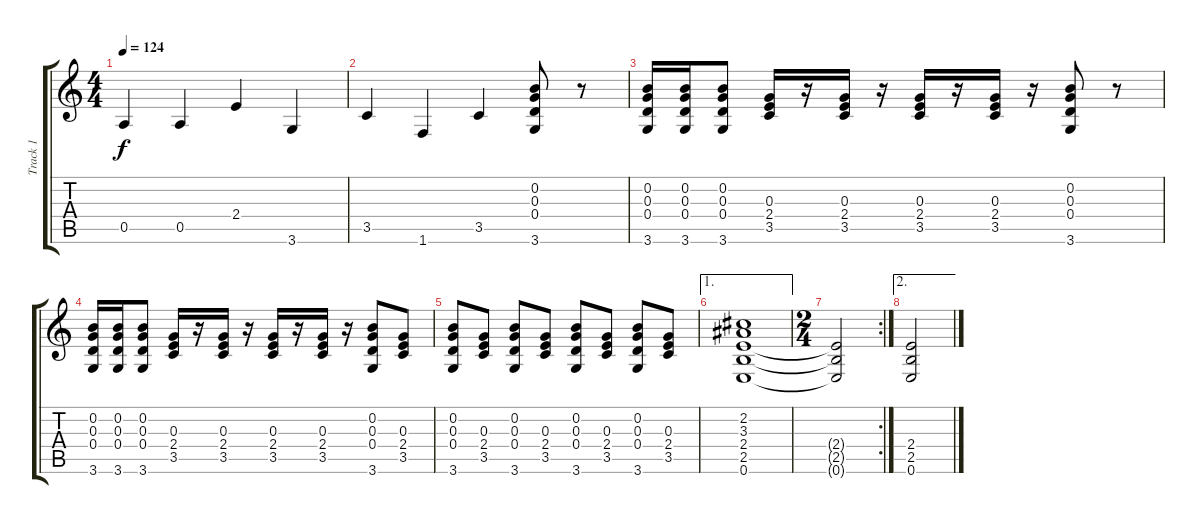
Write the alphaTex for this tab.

\track ("Track 1" "Track 1") {instrument overdrivenguitar}
\staff {score tabs}
\tuning (E4 B3 G3 D3 A2 E2) {hide}
\ts (4 4)
\tempo 124
\clef g2
\ks c
0.5{t}.4{dy f} 0.5.4 2.4.4 3.6.4 |
3.5.4 1.6.4 3.5.4 (0.2 0.3 0.4 3.6).8 r.8 |
(0.2 0.3 0.4 3.6).16 (0.2 0.3 0.4 3.6).16 (0.2 0.3 0.4 3.6).8 (0.3 2.4 3.5).16 r.16 (0.3 2.4 3.5).16 r.16 (0.3 2.4 3.5).16 r.16 (0.3 2.4 3.5).16 r.16 (0.2 0.3 0.4 3.6).8 r.8 |
(0.2 0.3 0.4 3.6).16 (0.2 0.3 0.4 3.6).16 (0.2 0.3 0.4 3.6).8 (0.3 2.4 3.5).16 r.16 (0.3 2.4 3.5).16 r.16 (0.3 2.4 3.5).16 r.16 (0.3 2.4 3.5).16 r.16 (0.2 0.3 0.4 3.6).8 (0.3 2.4 3.5).8 |
(0.2 0.3 0.4 3.6).8 (0.3 2.4 3.5).8 (0.2 0.3 0.4 3.6).8 (0.3 2.4 3.5).8 (0.2 0.3 0.4 3.6).8 (0.3 2.4 3.5).8 (0.2 0.3 0.4 3.6).8 (0.3 2.4 3.5).8 |
\ae 1
(2.2 3.3 2.4 2.5 0.6).1 |
\rc 2
\ts (2 4)
(2.4{t} 2.5{t} 0.6{t}).2 |
\ae 2
(2.4 2.5 0.6).2
